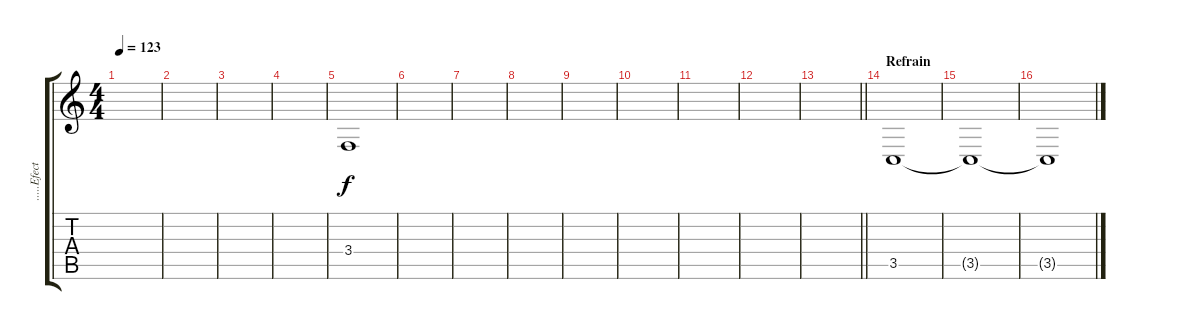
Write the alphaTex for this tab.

\track (".....Efects" ".....Efect") {instrument seashore}
\staff {score tabs}
\tuning (E4 B3 G3 D3 A2 E2) {hide}
\ts (4 4)
\tempo 123
\clef g2
\ks c
|
|
|
|
3.4.1 |
|
|
|
|
|
|
|
\barLineRight lightlight
|
\section ("" "Refrain")
3.5.1{balance 13} |
3.5{t}.1{dy f} |
3.5{t}.1
